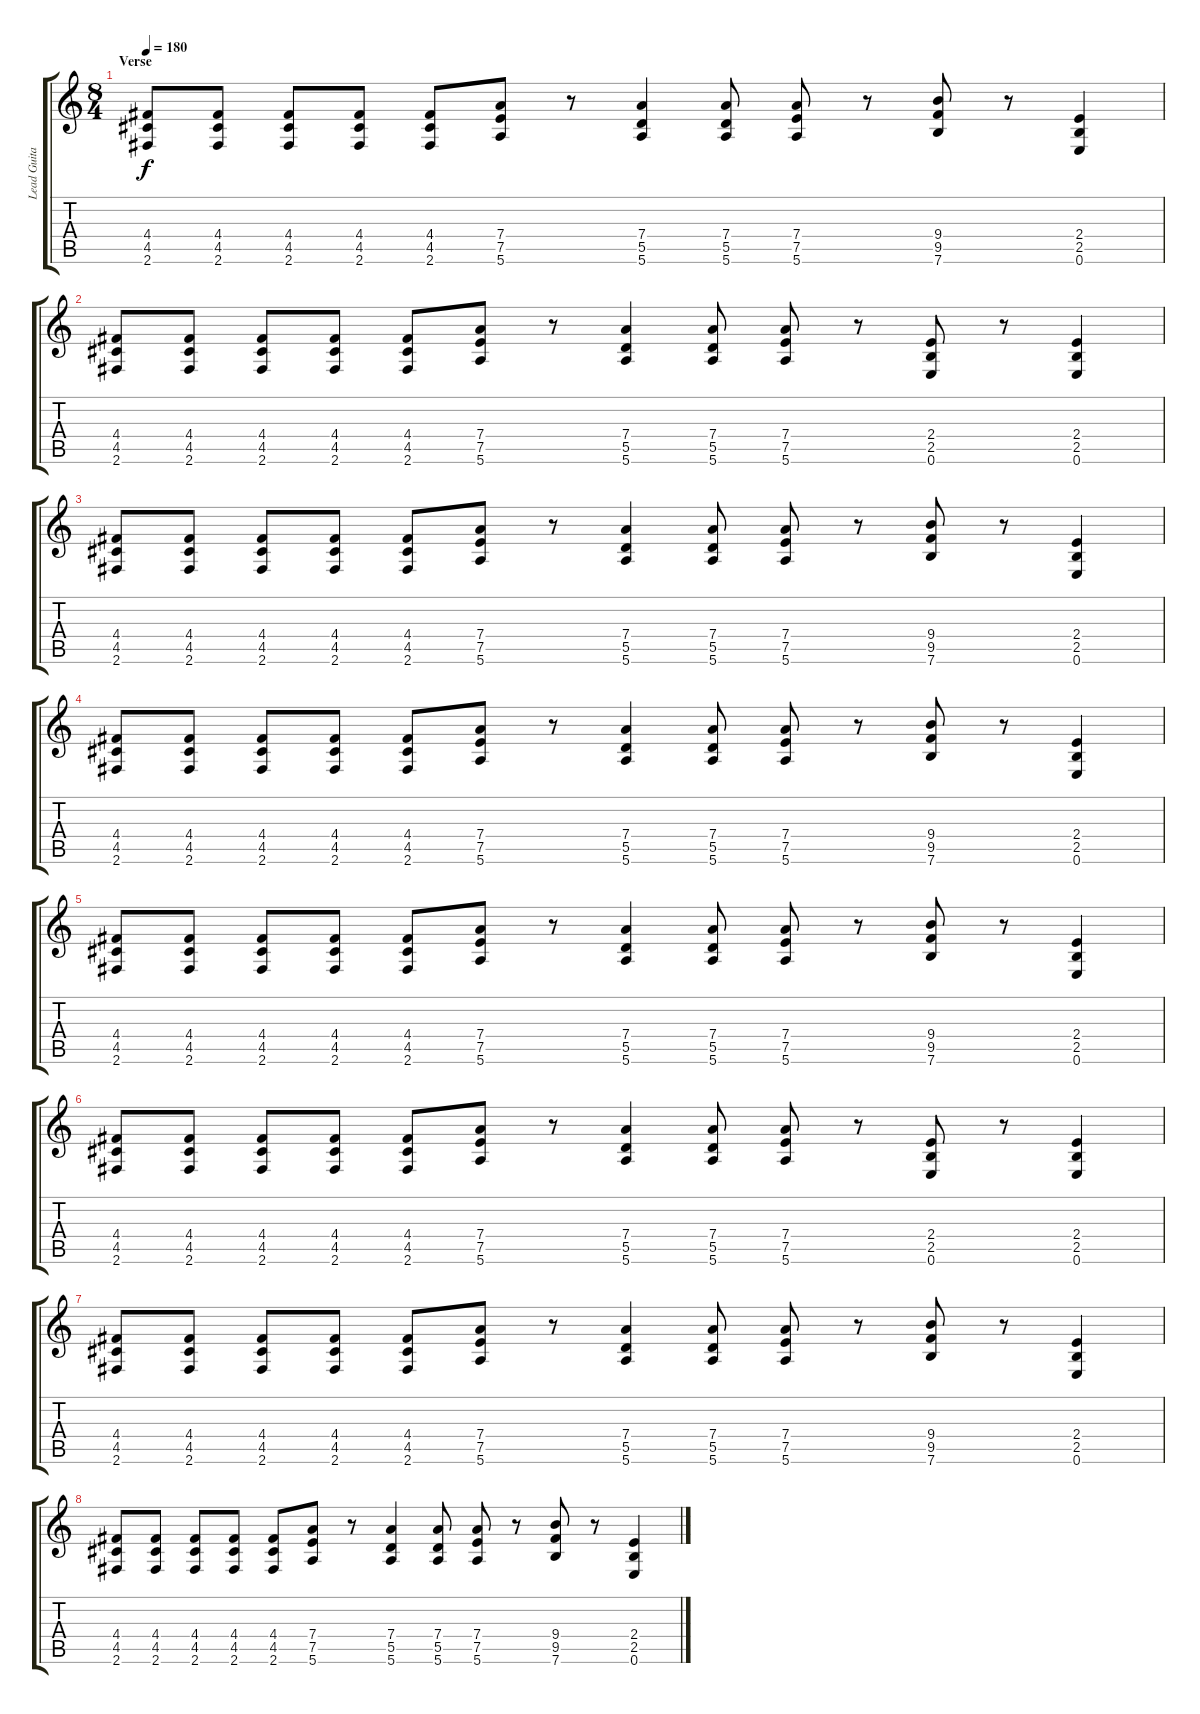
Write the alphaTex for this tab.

\track ("Lead Guitar" "Lead Guita") {instrument distortionguitar}
\staff {score tabs}
\tuning (E4 B3 G3 D3 A2 E2) {hide}
\ts (8 4)
\section ("" "Verse")
\tempo 180
\clef g2
\ks c
(4.4 4.5 2.6).8{dy f} (4.4 4.5 2.6).8 (4.4 4.5 2.6).8 (4.4 4.5 2.6).8 (4.4 4.5 2.6).8 (7.4 7.5 5.6).8 r.8 (7.4 5.5 5.6).4 (7.4 5.5 5.6).8 (7.4 7.5 5.6).8 r.8 (9.4 9.5 7.6).8 r.8 (2.4 2.5 0.6).4 |
(4.4 4.5 2.6).8 (4.4 4.5 2.6).8 (4.4 4.5 2.6).8 (4.4 4.5 2.6).8 (4.4 4.5 2.6).8 (7.4 7.5 5.6).8 r.8 (7.4 5.5 5.6).4 (7.4 5.5 5.6).8 (7.4 7.5 5.6).8 r.8 (2.4 2.5 0.6).8 r.8 (2.4 2.5 0.6).4 |
(4.4 4.5 2.6).8 (4.4 4.5 2.6).8 (4.4 4.5 2.6).8 (4.4 4.5 2.6).8 (4.4 4.5 2.6).8 (7.4 7.5 5.6).8 r.8 (7.4 5.5 5.6).4 (7.4 5.5 5.6).8 (7.4 7.5 5.6).8 r.8 (9.4 9.5 7.6).8 r.8 (2.4 2.5 0.6).4 |
(4.4 4.5 2.6).8 (4.4 4.5 2.6).8 (4.4 4.5 2.6).8 (4.4 4.5 2.6).8 (4.4 4.5 2.6).8 (7.4 7.5 5.6).8 r.8 (7.4 5.5 5.6).4 (7.4 5.5 5.6).8 (7.4 7.5 5.6).8 r.8 (9.4 9.5 7.6).8 r.8 (2.4 2.5 0.6).4 |
(4.4 4.5 2.6).8 (4.4 4.5 2.6).8 (4.4 4.5 2.6).8 (4.4 4.5 2.6).8 (4.4 4.5 2.6).8 (7.4 7.5 5.6).8 r.8 (7.4 5.5 5.6).4 (7.4 5.5 5.6).8 (7.4 7.5 5.6).8 r.8 (9.4 9.5 7.6).8 r.8 (2.4 2.5 0.6).4 |
(4.4 4.5 2.6).8 (4.4 4.5 2.6).8 (4.4 4.5 2.6).8 (4.4 4.5 2.6).8 (4.4 4.5 2.6).8 (7.4 7.5 5.6).8 r.8 (7.4 5.5 5.6).4 (7.4 5.5 5.6).8 (7.4 7.5 5.6).8 r.8 (2.4 2.5 0.6).8 r.8 (2.4 2.5 0.6).4 |
(4.4 4.5 2.6).8 (4.4 4.5 2.6).8 (4.4 4.5 2.6).8 (4.4 4.5 2.6).8 (4.4 4.5 2.6).8 (7.4 7.5 5.6).8 r.8 (7.4 5.5 5.6).4 (7.4 5.5 5.6).8 (7.4 7.5 5.6).8 r.8 (9.4 9.5 7.6).8 r.8 (2.4 2.5 0.6).4 |
(4.4 4.5 2.6).8 (4.4 4.5 2.6).8 (4.4 4.5 2.6).8 (4.4 4.5 2.6).8 (4.4 4.5 2.6).8 (7.4 7.5 5.6).8 r.8 (7.4 5.5 5.6).4 (7.4 5.5 5.6).8 (7.4 7.5 5.6).8 r.8 (9.4 9.5 7.6).8 r.8 (2.4 2.5 0.6).4
